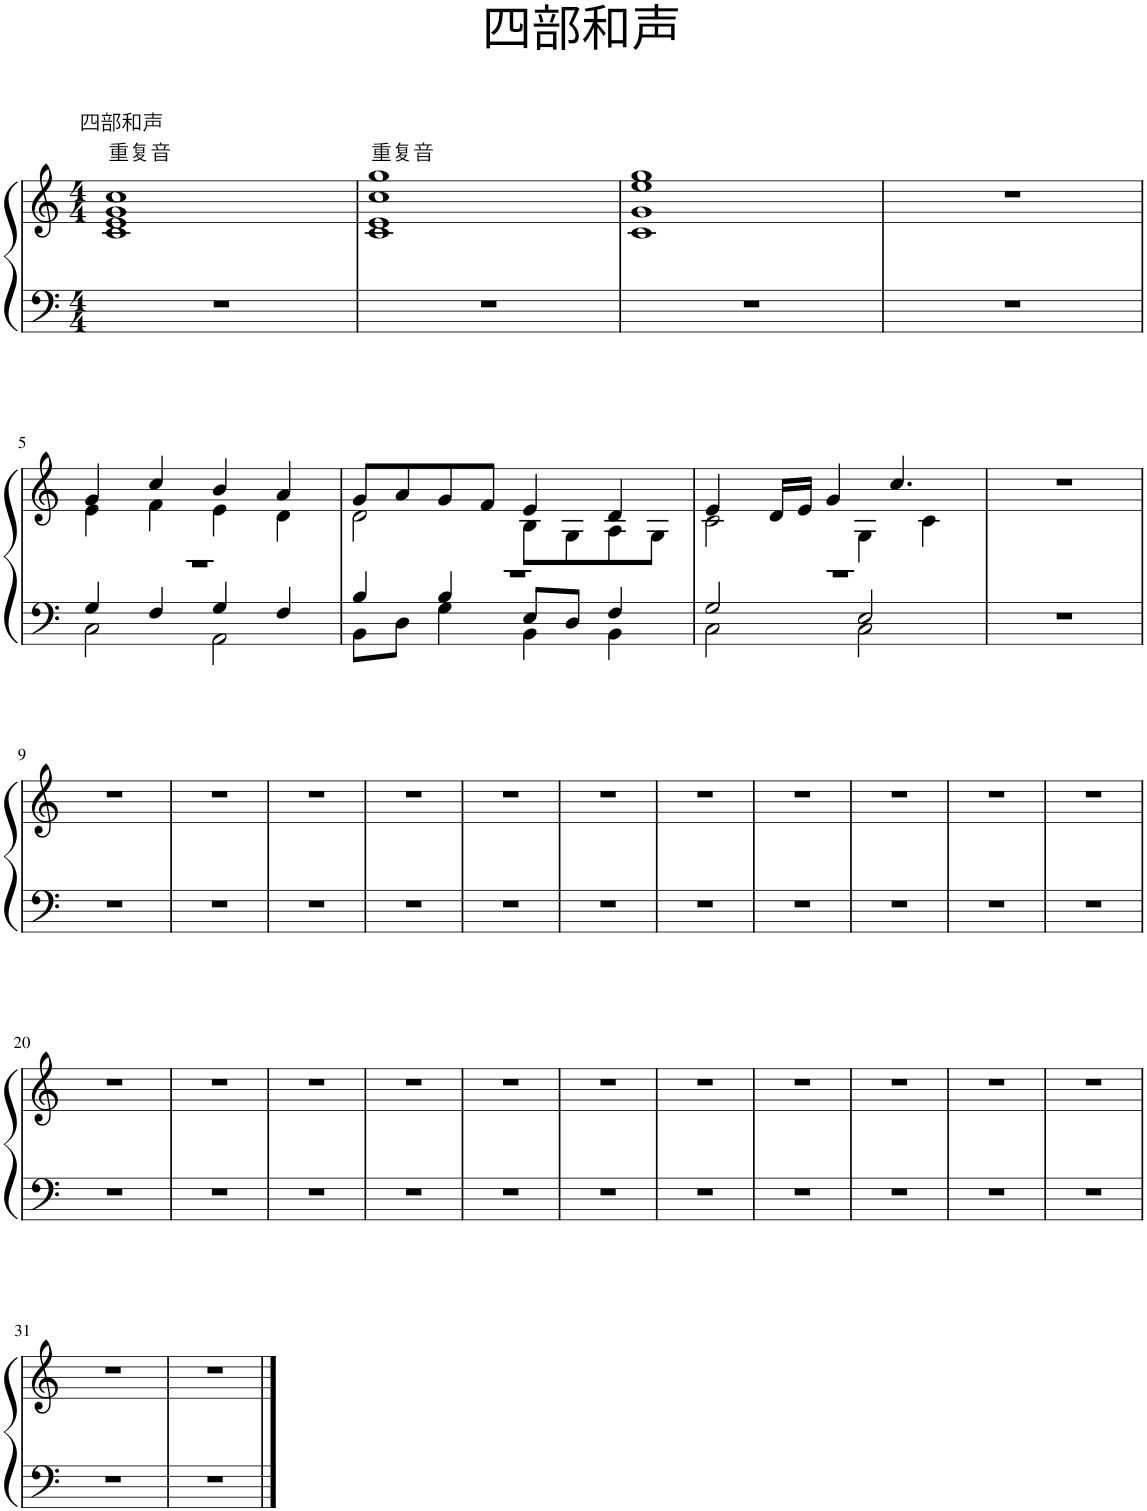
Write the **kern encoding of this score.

**kern	**kern
*part1	*part1
*staff2	*staff1
*I"钢琴	*
*clefF4	*clefG2
*k[]	*k[]
*M4/4	*M4/4
=1	=1
!	!LO:TX:a:t=重复音
!	!LO:TX:a:t=四部和声
1r	1c 1e 1g 1cc
=2	=2
!	!LO:TX:a:t=重复音
1r	1c 1e 1cc 1gg
=3	=3
1r	1c 1g 1ee 1gg
=4	=4
1r	1r
!!LO:LB:g=z
=5	=5
*^	*^
*	*^	*	*
1r	4G/	2C\	4g/	4e\
.	4F/	.	4cc/	4f\
.	4G/	2AA\	4b/	4e\
.	4F/	.	4a/	4d\
=6	=6	=6	=6	=6
1r	4B/	8BB\L	8g/L	2d\
.	.	8D\J	8a/	.
.	4B/	4G\	8g/	.
.	.	.	8f/J	.
.	8E/L	4BB\	4e/	8B\L
.	8D/J	.	.	8G\
.	4F/	4BB\	4d/	8A\
.	.	.	.	8G\J
=7	=7	=7	=7	=7
1r	2G/	2C\	4e/	2c\
.	.	.	16d/LL	.
.	.	.	16e/JJ	.
.	.	.	4g/	.
.	2E/	2C\	.	4G\
.	.	.	4.cc/	.
.	.	.	.	4c\
*v	*v	*v	*	*
*	*v	*v
=8	=8
1r	1r
!!LO:LB:g=z
=9	=9
1r	1r
=10	=10
1r	1r
=11	=11
1r	1r
=12	=12
1r	1r
=13	=13
1r	1r
=14	=14
1r	1r
=15	=15
1r	1r
=16	=16
1r	1r
=17	=17
1r	1r
=18	=18
1r	1r
=19	=19
1r	1r
!!LO:LB:g=z
=20	=20
1r	1r
=21	=21
1r	1r
=22	=22
1r	1r
=23	=23
1r	1r
=24	=24
1r	1r
=25	=25
1r	1r
=26	=26
1r	1r
=27	=27
1r	1r
=28	=28
1r	1r
=29	=29
1r	1r
=30	=30
1r	1r
!!LO:LB:g=z
=31	=31
1r	1r
=32	=32
1r	1r
==	==
*-	*-
